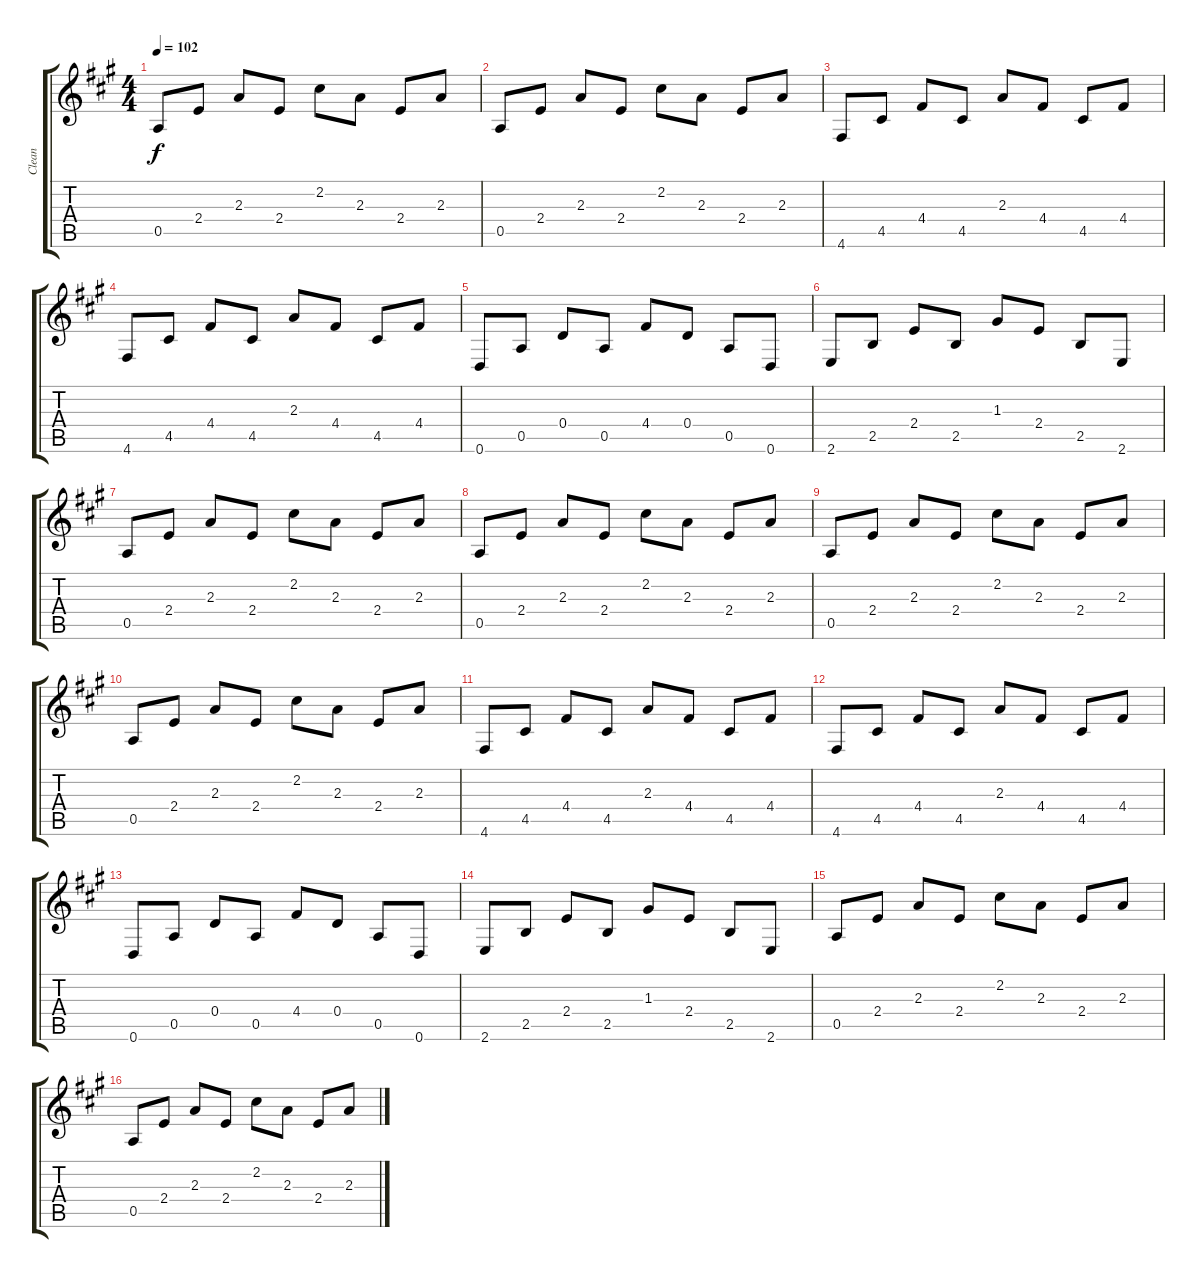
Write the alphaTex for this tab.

\track ("Clean" "Clean") {instrument acousticguitarsteel}
\staff {score tabs}
\tuning (E4 B3 G3 D3 A2 D2) {hide}
\ts (4 4)
\tempo 102
\clef g2
\ks a
0.5.8{dy f instrument acousticguitarsteel} 2.4.8 2.3.8 2.4.8 2.2.8 2.3.8 2.4.8 2.3.8 |
0.5.8 2.4.8 2.3.8 2.4.8 2.2.8 2.3.8 2.4.8 2.3.8 |
4.6.8 4.5.8 4.4.8 4.5.8 2.3.8 4.4.8 4.5.8 4.4.8 |
4.6.8 4.5.8 4.4.8 4.5.8 2.3.8 4.4.8 4.5.8 4.4.8 |
0.6.8 0.5.8 0.4.8 0.5.8 4.4.8 0.4.8 0.5.8 0.6.8 |
2.6.8 2.5.8 2.4.8 2.5.8 1.3.8 2.4.8 2.5.8 2.6.8 |
0.5.8 2.4.8 2.3.8 2.4.8 2.2.8 2.3.8 2.4.8 2.3.8 |
0.5.8 2.4.8 2.3.8 2.4.8 2.2.8 2.3.8 2.4.8 2.3.8 |
0.5.8 2.4.8 2.3.8 2.4.8 2.2.8 2.3.8 2.4.8 2.3.8 |
0.5.8 2.4.8 2.3.8 2.4.8 2.2.8 2.3.8 2.4.8 2.3.8 |
4.6.8 4.5.8 4.4.8 4.5.8 2.3.8 4.4.8 4.5.8 4.4.8 |
4.6.8 4.5.8 4.4.8 4.5.8 2.3.8 4.4.8 4.5.8 4.4.8 |
0.6.8 0.5.8 0.4.8 0.5.8 4.4.8 0.4.8 0.5.8 0.6.8 |
2.6.8 2.5.8 2.4.8 2.5.8 1.3.8 2.4.8 2.5.8 2.6.8 |
0.5.8 2.4.8 2.3.8 2.4.8 2.2.8 2.3.8 2.4.8 2.3.8 |
0.5.8 2.4.8 2.3.8 2.4.8 2.2.8 2.3.8 2.4.8 2.3.8
